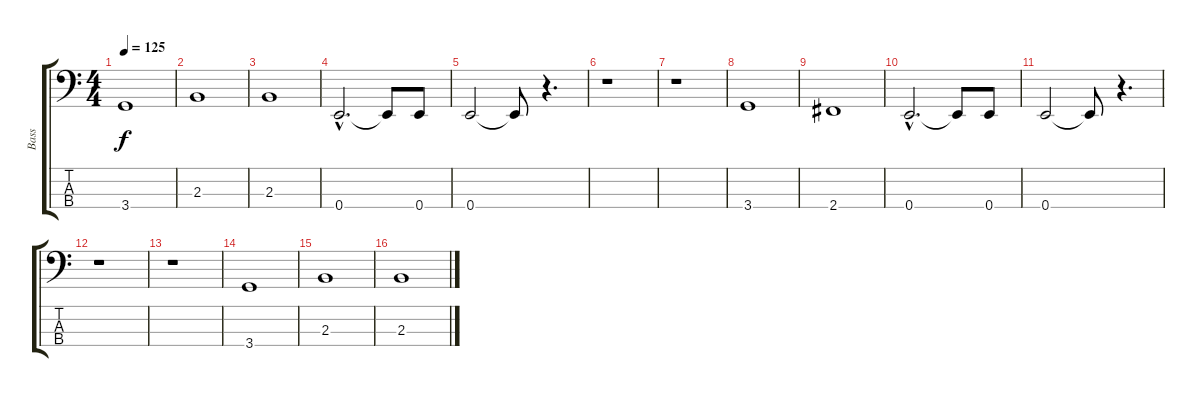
\track ("Bass" "Bass") {instrument fretlessbass}
\staff {score tabs}
\tuning (G2 D2 A1 E1) {hide}
\ts (4 4)
\tempo 125
\clef f4
\ks c
3.4.1{dy f} |
2.3.1 |
2.3.1 |
0.4{hac}.2{d} 0.4{t}.8 0.4.8 |
0.4.2 0.4{t}.8 r.4{d} |
r.1 |
r.1 |
3.4.1 |
2.4.1 |
0.4{hac}.2{d} 0.4{t}.8 0.4.8 |
0.4.2 0.4{t}.8 r.4{d} |
r.1 |
r.1 |
3.4.1 |
2.3.1 |
2.3.1
